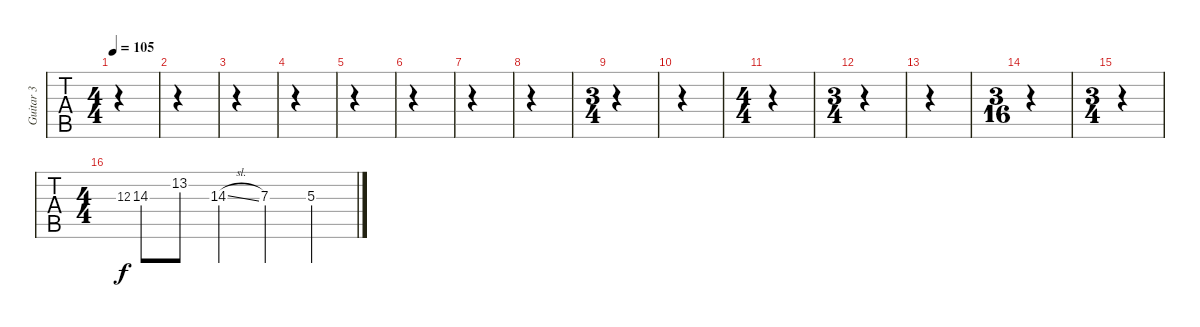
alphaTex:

\track ("Guitar 3" "Guitar 3") {instrument distortionguitar}
\staff {tabs}
\tuning (Eb4 Bb3 Gb3 Db3 Ab2 Db2) {hide}
\ts (4 4)
\tempo 105
\clef g2
\ks c
|
|
|
|
|
|
|
|
\ts (3 4)
|
|
\ts (4 4)
|
\ts (3 4)
|
|
\ts (3 16)
|
\ts (3 4)
|
\ts (4 4)
12.3.8{gr} 14.3.8 13.2.8 14.3{sl}.4 7.3.4 5.3.4
